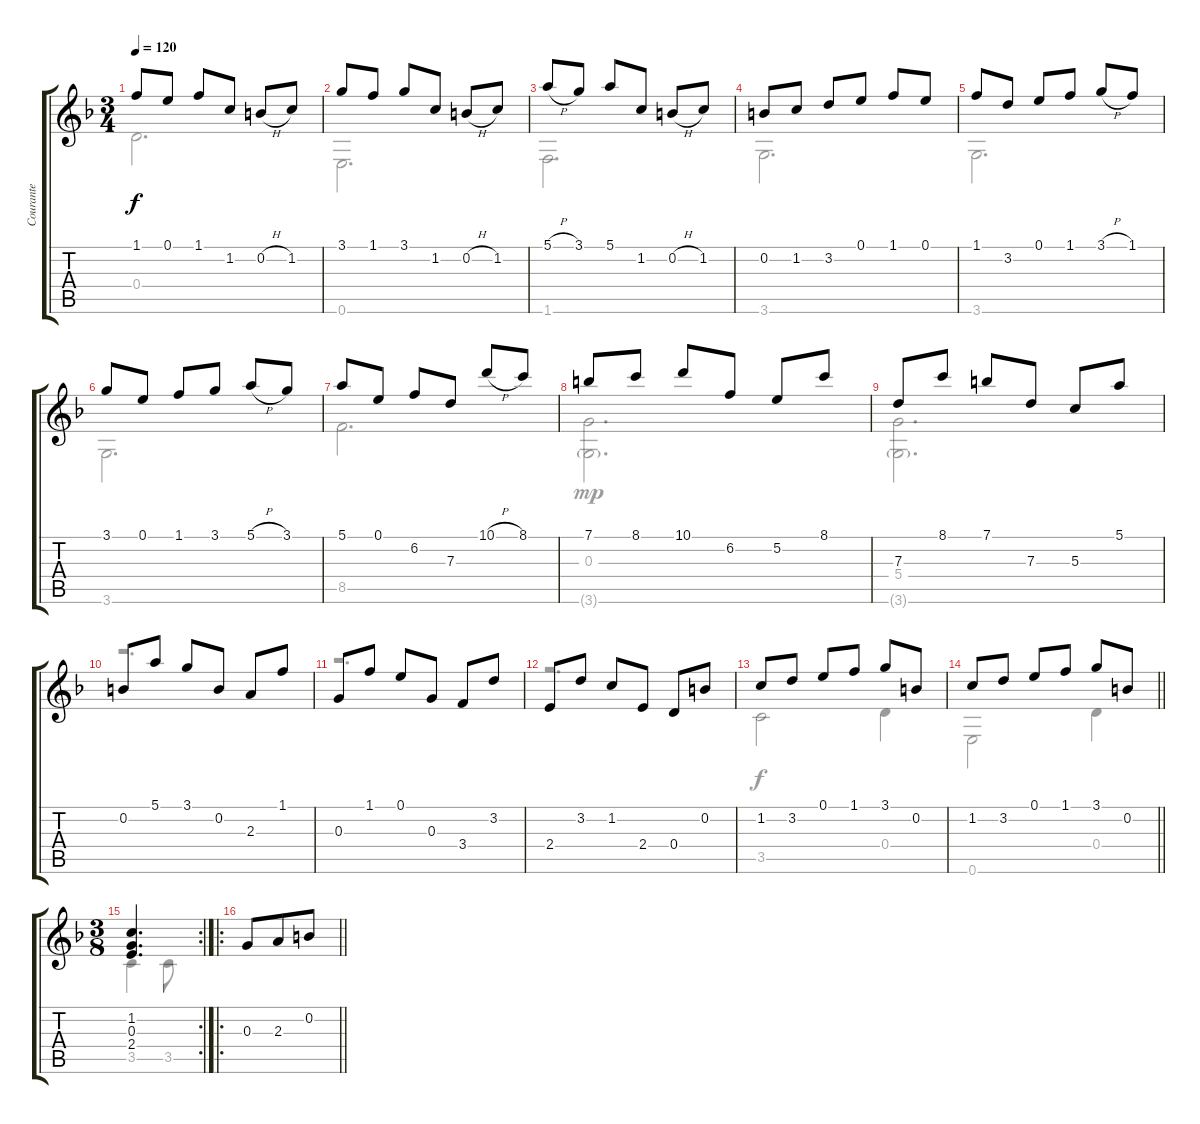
\track ("Courante" "Courante") {instrument acousticguitarnylon}
\staff {score tabs}
\tuning (E4 B3 G3 D3 A2 E2) {hide}
\voice
\ts (3 4)
\tempo 120
\clef g2
\ks f
1.1.8{dy f} 0.1.8 1.1.8 1.2.8 0.2{h}.8 1.2.8 |
3.1.8 1.1.8 3.1.8 1.2.8 0.2{h}.8 1.2.8 |
5.1{h}.8 3.1.8 5.1.8 1.2.8 0.2{h}.8 1.2.8 |
0.2.8 1.2.8 3.2.8 0.1.8 1.1.8 0.1.8 |
1.1.8 3.2.8 0.1.8 1.1.8 3.1{h}.8 1.1.8 |
3.1.8 0.1.8 1.1.8 3.1.8 5.1{h}.8 3.1.8 |
5.1.8 0.1.8 6.2.8 7.3.8 10.1{h}.8 8.1.8 |
7.1.8 8.1.8 10.1.8 6.2.8 5.2.8 8.1.8 |
7.3.8 8.1.8 7.1.8 7.3.8 5.3.8 5.1.8 |
0.2.8 5.1.8 3.1.8 0.2.8 2.3.8 1.1.8 |
0.3.8 1.1.8 0.1.8 0.3.8 3.4.8 3.2.8 |
2.4.8 3.2.8 1.2.8 2.4.8 0.4.8 0.2.8 |
1.2.8 3.2.8 0.1.8 1.1.8 3.1.8 0.2.8 |
\barLineRight lightlight
1.2.8 3.2.8 0.1.8 1.1.8 3.1.8 0.2.8 |
\rc 2
\ts (3 8)
(1.2 0.3 2.4).4{d} |
\ro
\barLineRight lightlight
0.3.8 2.3.8 0.2.8
\voice
\clef g2
\ottava regular
\simile none
\ks f
0.4.2{d dy f} |
0.6.2{d} |
1.6.2{d} |
3.6.2{d} |
3.6.2{d} |
3.6.2{d} |
8.5.2{d} |
(0.3 3.6{g}).2{d dy mp} |
(5.4 3.6{g}).2{d} |
r.2{d} |
r.2{d} |
r.2{d} |
3.5.2{dy f} 0.4.4 |
\barLineRight lightlight
0.6.2 0.4.4 |
3.5.4 3.5.8 |
\barLineRight lightlight
